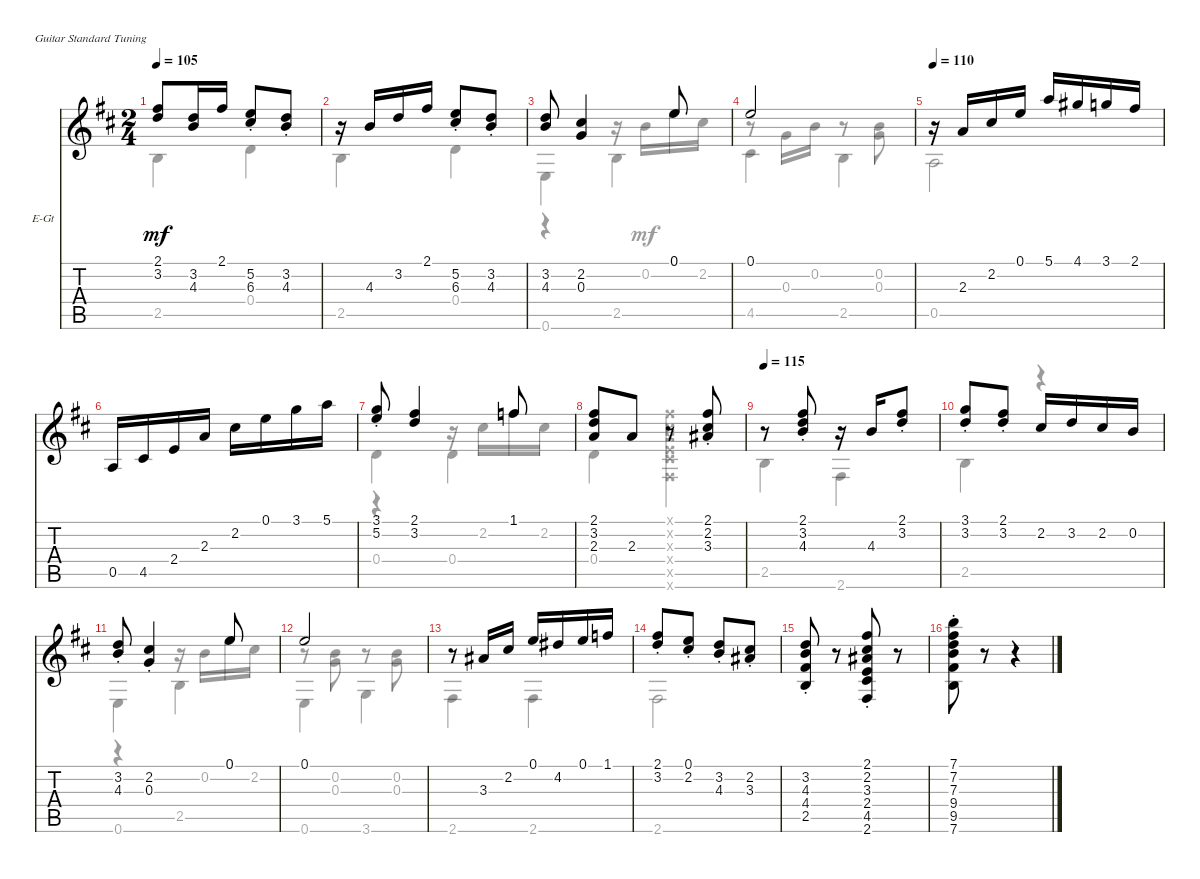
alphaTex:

\defaultSystemsLayout 4
\bracketExtendMode nobrackets
\firstSystemTrackNameOrientation horizontal
\otherSystemsTrackNameOrientation horizontal
\track ("Jazz Guitar" "E-Gt") {instrument electricguitarjazz}
\staff {score tabs}
\tuning (E4 B3 G3 D3 A2 E2)
\voice
\ts (2 4)
\tempo 105
\clef g2
\ks bminor
(2.1 3.2).8{dy mf} (4.3 3.2).16 2.1.16 (6.3{st} 5.2{st}).8 (4.3{st} 3.2{st}).8 |
r.16 4.3.16 3.2.16 2.1.16 (6.3{st} 5.2{st}).8 (4.3{st} 3.2{st}).8 |
(4.3 3.2).8 (0.3 2.2).4 0.1.8 |
0.1.2 |
\tempo 110
r.16 2.3.16 2.2.16 0.1.16 5.1.16 4.1.16 3.1.16 2.1.16 |
0.5.16 4.5.16 2.4.16 2.3.16 2.2.16 0.1.16 3.1.16 5.1.16 |
(3.1{st} 5.2{st}).8 (3.2 2.1).4 1.1.8 |
(3.2 2.1 2.3).8 2.3.8 r.8 (2.2{st} 3.3{st} 2.1{st}).8 |
\tempo 115
r.8 (3.2{st} 4.3{st} 2.1{st}).8 r.16 4.3.16 (3.2{st} 2.1{st}).8 |
(3.2{st} 3.1{st}).8 (3.2{st} 2.1{st}).8 2.2.16 3.2.16 2.2.16 0.2.16 |
(4.3{st} 3.2{st}).8 (0.3{st} 2.2{st}).4 0.1.8 |
0.1.2 |
r.8 3.3.16 2.2.16 0.1.16 4.2.16 0.1.16 1.1.16 |
(2.1{st} 3.2{st}).8 (2.2{st} 0.1{st}).8 (4.3{st} 3.2{st}).8 (2.2{st} 3.3{st}).8 |
(2.5{st} 4.4{st} 4.3{st} 3.2{st}).8 r.8 (2.6{st} 4.5{st} 3.3{st} 2.2{st} 2.1{st} 2.4{st}).8 r.8 |
(7.6{st} 9.5{st} 9.4{st} 7.3{st} 7.2{st} 7.1{st}).8 r.8 r.4
\voice
\clef g2
\ottava regular
\simile none
\ks bminor
2.5.4{dy mf} 0.4.4 |
2.5.4 0.4.4 |
0.6.4 2.5.4 |
4.5.4 2.5.4 |
0.5.2 |
|
0.4.4 0.4.4 |
0.4.4 (2.2{x} 2.1{x} 3.3{x} 2.6{x} 4.5{x} 2.4{x}).4 |
2.5.4 2.6.4 |
2.5.4 r.4 |
0.6.4 2.5.4 |
0.6.4 3.6.4 |
2.6.4 2.6.4 |
2.6.2 |
|
\voice
\clef g2
\ottava regular
\simile none
\ks bminor
|
|
r.4 r.16 0.2.16 0.1.16 2.2.16 |
r.8 0.3.16 0.2.16 r.8 (0.3 0.2).8 |
|
|
r.4 r.16 2.2.16 1.1.16 2.2.16 |
|
|
|
r.4 r.16 0.2.16 0.1.16 2.2.16 |
r.8 (0.3 0.2).8 r.8 (0.3 0.2).8 |
|
|
|
